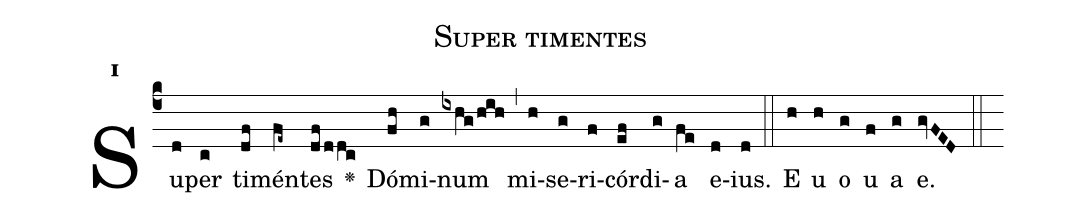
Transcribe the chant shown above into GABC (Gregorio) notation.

name:Super timentes;
office-part:Antiphona;
mode:1;
%%
initial-style: 1;
name: Super timentes;
book: CAO 5066 /https://gallica.bnf.fr/ark:/12148/btv1b6000532c/f649.item;
occasion: Psalterium Hebdomada IV Feria IV;
office-part: Officium Lectionis Ant 2;
user-notes: ;
commentary: ;
annotation: 1d2;
centering-scheme: english;
fontsize: 12;
font: OFLSortsMillGoudy;
height: 11;
width: 4.5;
%%
(c4)Su(d)per(c) ti(df)mén(fe~)tes(df/ddc) <v>\greheightstar</v>() Dó(fh)mi(g)num(ixhg/hih) (,) mi(h)se(g)ri(f)cór(ef)di(g)a(fe) e(d)ius.(d) (::)
E(h) u(h) o(g) u(f) a(g) e.(gvFED) (::)
